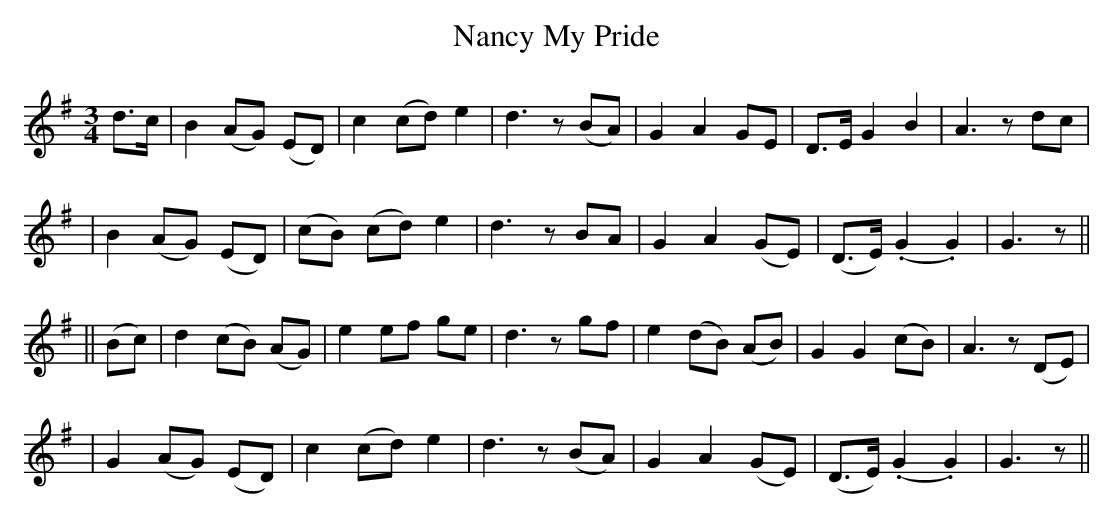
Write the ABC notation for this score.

X:1
T:Nancy My Pride
M:3/4
L:1/8
K:G
d>c \
| B2 (AG) (ED) | c2 (cd) e2 | d3 z(BA) \
| G2 A2 GE | D>E G2 B2 | A3 zdc |
| B2 (AG) (ED) | (cB) (cd) e2 | d3 zBA \
| G2 A2 (GE) | (D>E) (.G2 .G2) | G3 z ||
|| (Bc) \
| d2 (cB) (AG) | e2 ef ge | d3 zgf \
| e2 (dB) (AB) | G2 G2 (cB) | A3 z(DE) |
| G2 (AG) (ED) | c2 (cd) e2 | d3 z(BA) \
| G2 A2 (GE) | (D>E) (.G2 .G2) | G3 z ||
